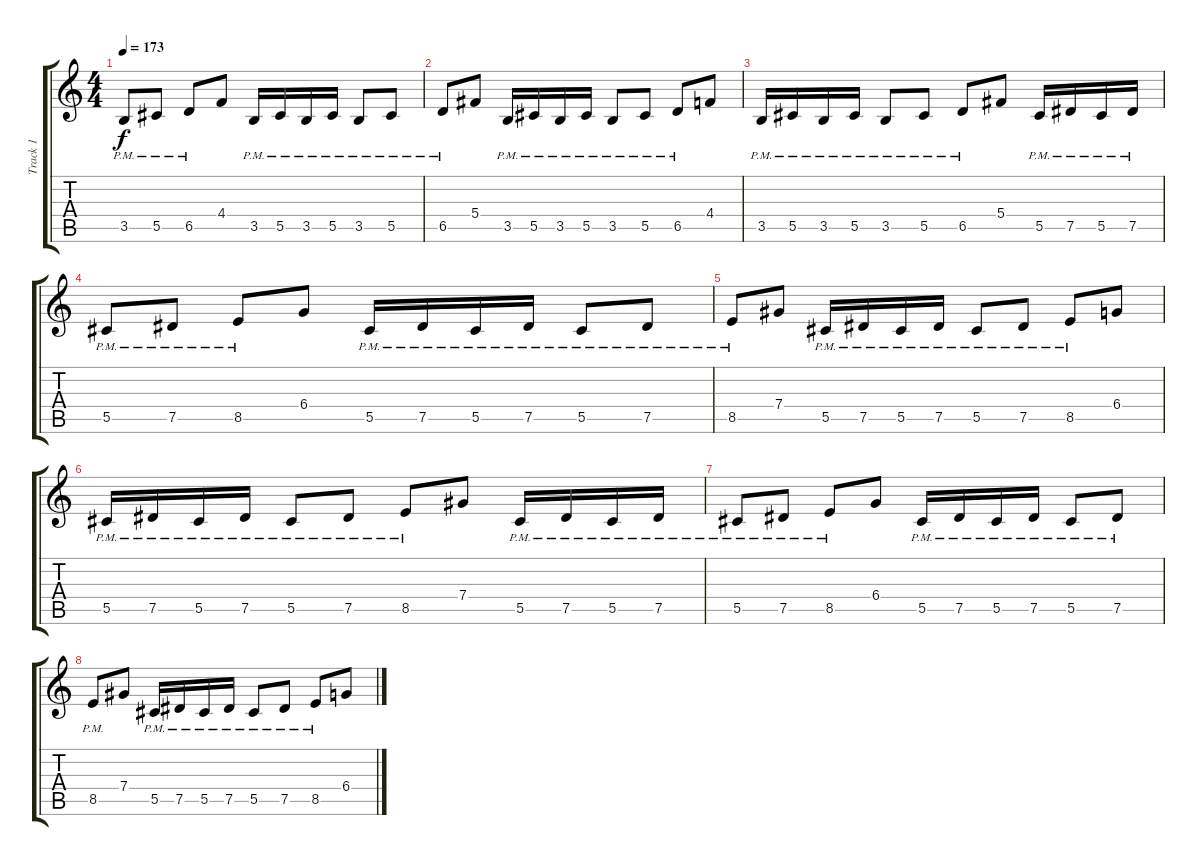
\track ("Track 1" "Track 1") {instrument overdrivenguitar}
\staff {score tabs}
\tuning (Eb4 Bb3 Gb3 Db3 Ab2 Eb2) {hide}
\ts (4 4)
\tempo 173
\clef g2
\ks c
3.5{pm}.8{dy f} 5.5{pm}.8 6.5{pm}.8 4.4.8 3.5{pm}.16 5.5{pm}.16 3.5{pm}.16 5.5{pm}.16 3.5{pm}.8 5.5{pm}.8 |
6.5{pm}.8 5.4.8 3.5{pm}.16 5.5{pm}.16 3.5{pm}.16 5.5{pm}.16 3.5{pm}.8 5.5{pm}.8 6.5{pm}.8 4.4.8 |
3.5{pm}.16 5.5{pm}.16 3.5{pm}.16 5.5{pm}.16 3.5{pm}.8 5.5{pm}.8 6.5{pm}.8 5.4.8 5.5{pm}.16 7.5{pm}.16 5.5{pm}.16 7.5{pm}.16 |
5.5{pm}.8 7.5{pm}.8 8.5{pm}.8 6.4.8 5.5{pm}.16 7.5{pm}.16 5.5{pm}.16 7.5{pm}.16 5.5{pm}.8 7.5{pm}.8 |
8.5{pm}.8 7.4.8 5.5{pm}.16 7.5{pm}.16 5.5{pm}.16 7.5{pm}.16 5.5{pm}.8 7.5{pm}.8 8.5{pm}.8 6.4.8 |
5.5{pm}.16 7.5{pm}.16 5.5{pm}.16 7.5{pm}.16 5.5{pm}.8 7.5{pm}.8 8.5{pm}.8 7.4.8 5.5{pm}.16 7.5{pm}.16 5.5{pm}.16 7.5{pm}.16 |
5.5{pm}.8 7.5{pm}.8 8.5{pm}.8 6.4.8 5.5{pm}.16 7.5{pm}.16 5.5{pm}.16 7.5{pm}.16 5.5{pm}.8 7.5{pm}.8 |
8.5{pm}.8 7.4.8 5.5{pm}.16 7.5{pm}.16 5.5{pm}.16 7.5{pm}.16 5.5{pm}.8 7.5{pm}.8 8.5{pm}.8 6.4.8
